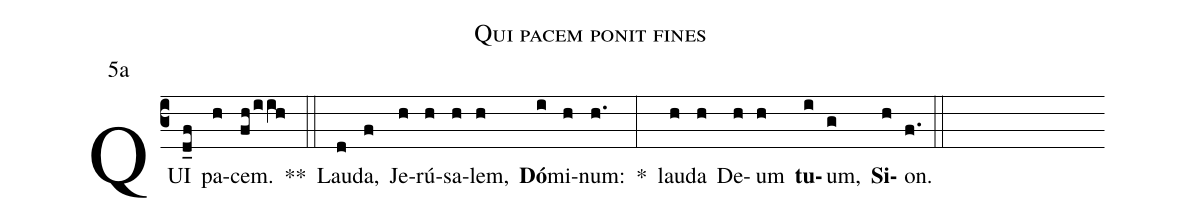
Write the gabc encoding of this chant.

name:Qui pacem ponit fines;
office-part:Antiphona;
mode:5;
annotation:5a;
%%
(c3) QUI(d_f) pa(h)cem.(fh/iih) **(::)
Lau(d)da,(f) Je(h)rú(h)sa(h)lem,(h) <b>Dó</b>(i)mi(h)num:(h.) *(:) lau(h)da(h) De(h)um(h) <b>tu</b>(i)um,(g) <b>Si</b>(h)on.(f.) (::)
